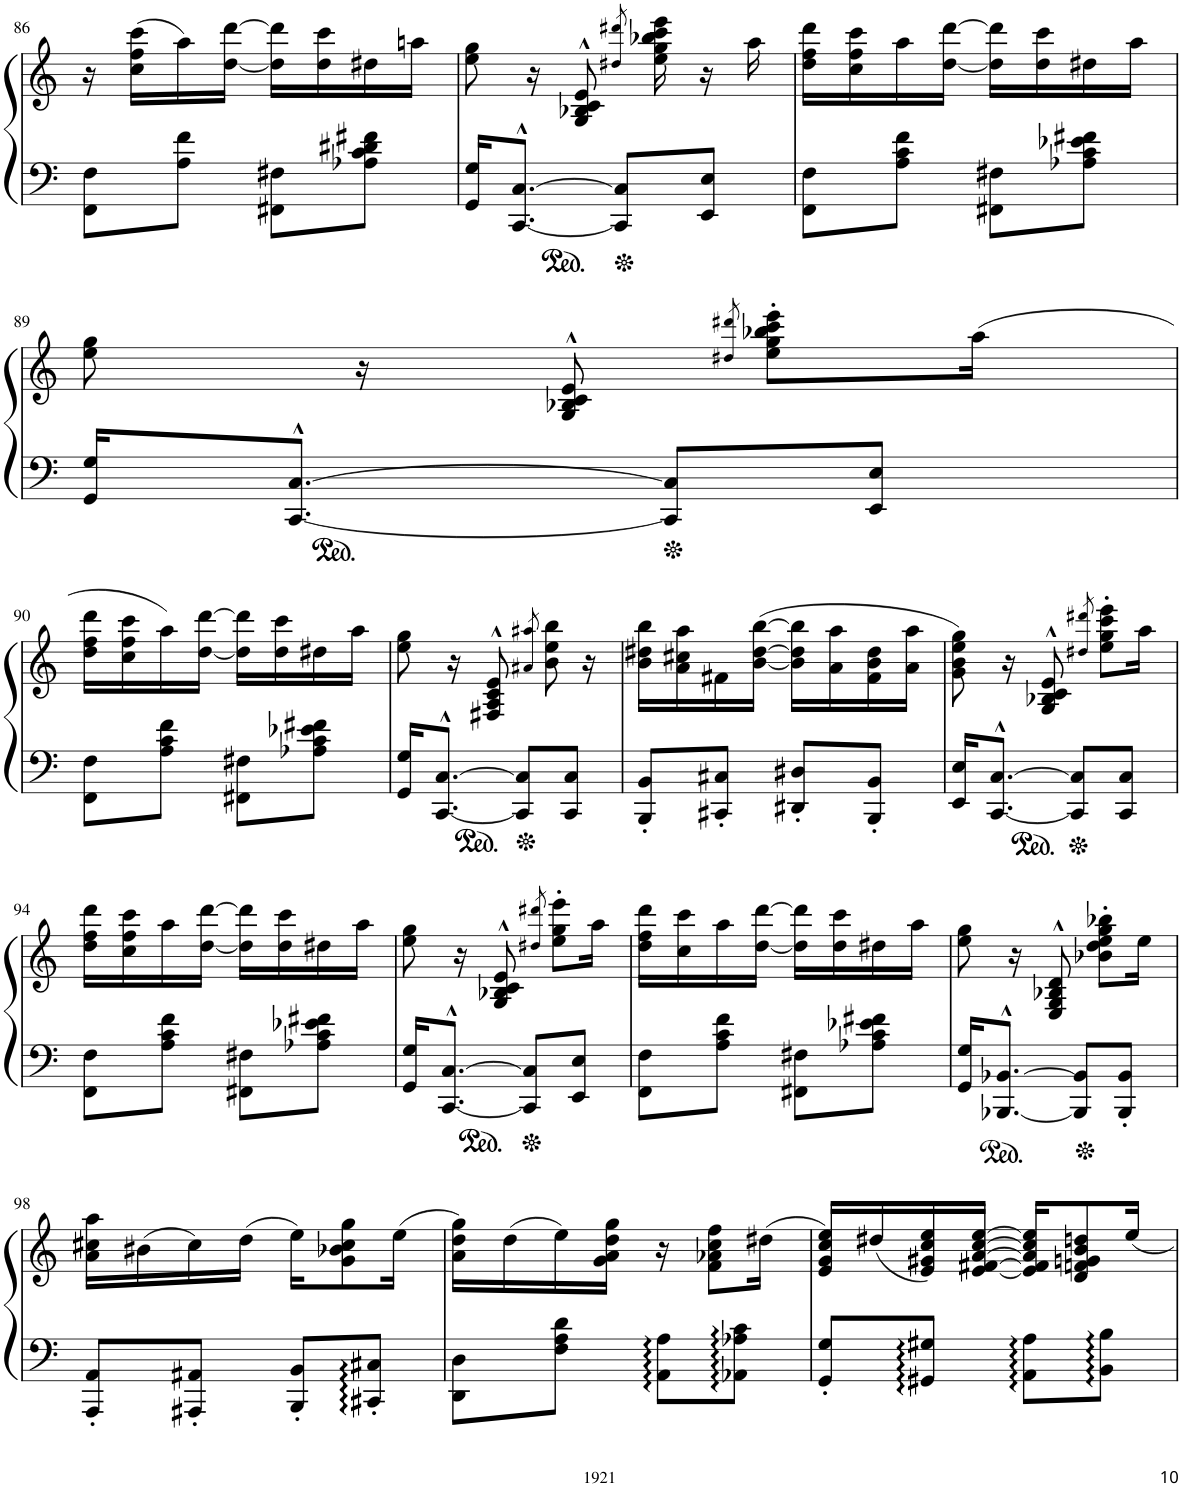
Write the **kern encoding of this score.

**kern	**kern
*part1	*part1
*staff2	*staff1
*I"Piano	*
*I'Pno.	*
!!LO:PB:g=z
*clefF4	*clefG2
*k[]	*k[]
*M2/4	*M2/4
=86	=86
8FF\ 8F\L	16r
.	(16cc\ 16ff\ 16ccc\LL
8A\` 8f\`J	16aa\)
.	[16dd\ [16ddd\JJ
8FF#X\ 8F#X\L	16dd\] 16ddd\]LL
.	16dd\ 16ccc\
8A-X\` 8c\` 8d#X\` 8f#X\`J	16dd#X\
.	16aan\JJ
=87	=87
16GG/ 16G/KL	8ee\ 8gg\
[8.CC/^^ [8.C/^^J	.
.	16r
.	8G/^^ 8B-X/^^ 8c/^^ 8e/^^
8CC/] 8C/]L	.
.	8qdd#X/ 8qddd#X/
.	16ee\ 16gg\ 16bb-X\ 16ccc\ 16eee\
8EE/ 8E/J	16r
.	16aa\
=88	=88
8FF\ 8F\L	16dd\ 16ff\ 16ddd\LL
.	16cc\ 16ff\ 16ccc\
8A\` 8c\` 8f\`J	16aa\
.	[16dd\ [16ddd\JJ
8FF#X\ 8F#X\L	16dd\] 16ddd\]LL
.	16dd\ 16ccc\
8A-X\` 8c\` 8e-X\` 8f#X\`J	16dd#X\
.	16aa\JJ
!!LO:LB:g=z
=89	=89
16GG/ 16G/KL	8ee\ 8gg\
[8.CC/^^ [8.C/^^J	.
.	16r
.	8G/^^ 8B-X/^^ 8c/^^ 8e/^^
8CC/] 8C/]L	.
.	8qdd#X/ 8qddd#X/
.	8ee\' 8gg\' 8bb-X\' 8ccc\' 8eee\'L
8EE/ 8E/J	.
.	(16aa\Jk
!!LO:LB:g=z
=90	=90
8FF\ 8F\L	16dd\ 16ff\ 16ddd\LL
.	16cc\ 16ff\ 16ccc\
8A\` 8c\` 8f\`J	16aa\)
.	[16dd\ [16ddd\JJ
8FF#X\ 8F#X\L	16dd\] 16ddd\]LL
.	16dd\ 16ccc\
8A-X\` 8c\` 8e-X\` 8f#X\`J	16dd#X\
.	16aa\JJ
=91	=91
16GG/ 16G/KL	8ee\ 8gg\
[8.CC/^^ [8.C/^^J	.
.	16r
.	8F#X/^^ 8A/^^ 8c/^^ 8e/^^
8CC/] 8C/]L	.
.	8qa#X/ 8qaa#X/
.	8b\ 8ee\ 8bb\
8CC/ 8C/J	.
.	16r
=92	=92
8BBB/' 8BB/'L	16b\ 16dd#X\ 16bb\LL
.	16a\ 16cc#X\ 16aa\
8CC#X/' 8C#X/'J	16f#X\
.	([16b\ [16dd#\ [16bb\JJ
8DD#X/' 8D#X/'L	16b\] 16dd#\] 16bb\]LL
.	16a\ 16aa\
8BBB/' 8BB/'J	16f#\ 16b\ 16dd#\
.	16a\ 16aa\JJ
=93	=93
16EE/ 16E/KL	8g\ 8b\ 8ee\ 8gg\)
[8.CC/^^ [8.C/^^J	.
.	16r
.	8G/^^ 8B-X/^^ 8c/^^ 8e/^^
8CC/] 8C/]L	.
.	8qdd#X/ 8qddd#X/
.	8ee\' 8gg\' 8ccc\' 8eee\'L
8CC/ 8C/J	.
.	16aa\Jk
!!LO:LB:g=z
=94	=94
8FF\ 8F\L	16dd\ 16ff\ 16ddd\LL
.	16cc\ 16ff\ 16ccc\
8A\` 8c\` 8f\`J	16aa\
.	[16dd\ [16ddd\JJ
8FF#X\ 8F#X\L	16dd\] 16ddd\]LL
.	16dd\ 16ccc\
8A-X\` 8c\` 8e-X\` 8f#X\`J	16dd#X\
.	16aa\JJ
=95	=95
16GG/ 16G/KL	8ee\ 8gg\
[8.CC/^^ [8.C/^^J	.
.	16r
.	8G/^^ 8B-X/^^ 8c/^^ 8e/^^
8CC/] 8C/]L	.
.	8qdd#X/ 8qddd#X/
.	8ee\' 8gg\' 8eee\'L
8EE/ 8E/J	.
.	16aa\Jk
=96	=96
8FF\ 8F\L	16dd\ 16ff\ 16ddd\LL
.	16cc\ 16ccc\
8A\` 8c\` 8f\`J	16aa\
.	[16dd\ [16ddd\JJ
8FF#X\ 8F#X\L	16dd\] 16ddd\]LL
.	16dd\ 16ccc\
8A-X\` 8c\` 8e-X\` 8f#X\`J	16dd#X\
.	16aa\JJ
=97	=97
16GG/ 16G/KL	8ee\ 8gg\
[8.BBB-X/^^ [8.BB-X/^^J	.
.	16r
.	8E/^^ 8G/^^ 8B-X/^^ 8d/^^
8BBB-/] 8BB-/]L	.
.	8b-X\' 8dd\' 8ee\' 8gg\' 8bb-X\'L
8BBB-/' 8BB-/'J	.
.	16ee\Jk
!!LO:LB:g=z
=98	=98
8AAA/' 8AA/'L	16a\ 16cc#X\ 16aa\LL
.	(16b#X\
8AAA#X/' 8AA#X/'J	16cc#\)
.	(16dd\JJ
8BBB/' 8BB/'L	16ee\KL)
.	8g\ 8b-X\ 8cc#\ 8gg\
8CC#X/' 8C#X/'J	.
.	(16ee\Jk
=99	=99
8DD\ 8D\L	16a\ 16dd\ 16gg\LL)
.	(16dd\
8F\ 8A\ 8d\J	16ee\)
.	16g\ 16a\ 16dd\ 16gg\JJ
8AA\ 8A\L	16r
.	8f\ 8a-X\ 8cc\ 8ff\L
8AA-X\ 8A-X\ 8c\J	.
.	(16dd#X\Jk
=100	=100
8GG/' 8G/'L	16e/ 16g/ 16cc/ 16ee/LL)
.	(16dd#X/
8GG#X/ 8G#X/J	16e/ 16g#X/ 16cc/ 16ee/)
.	[16e/ [16f#X/ [16a/ [16cc/ [16ee/JJ
8AA\ 8A\L	16e/] 16f#/] 16a/] 16cc/] 16ee/]KL
.	8d/ 8fn/ 8gn/ 8b/ 8ddn/
8BB\ 8B\J	.
.	16ee/Jk
=	=
*-	*-
